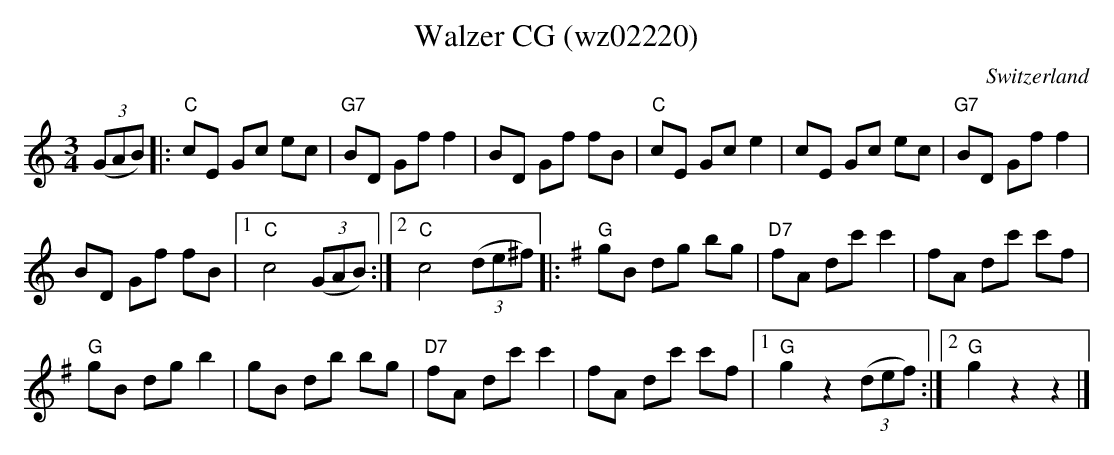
X:1
T:Walzer CG (wz02220)
O:Switzerland
M:3/4
L:1/8
K:C major
((3GAB) |: "C"cE Gc ec | "G7"BD Gff2 | BD Gf fB | "C"cE Gce2 | cE Gc ec | "G7"BD Gff2 |
BD Gf fB |1 "C"c4 ((3GAB) :|2 "C"c4 ((3de^f)  |: [K:G] "G"gB dg bg | "D7"fA dc'c'2 | fA dc' c'f |
"G"gB dgb2 | gB db bg | "D7"fA dc'c'2 |  fA dc' c'f |1 "G"g2z2((3def) :|2 "G"g2z2z2 |]
